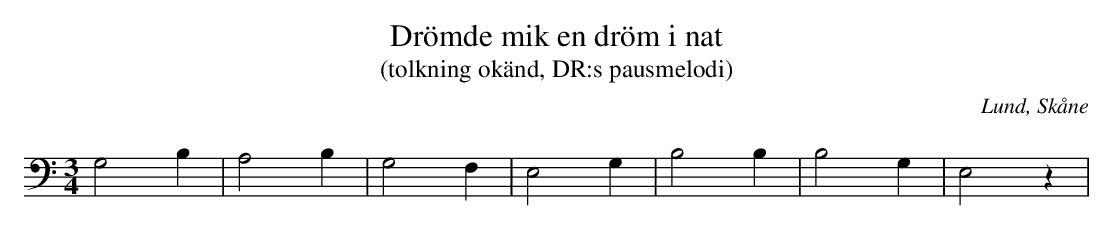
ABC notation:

X:1
T:Drömde mik en dröm i nat
T:(tolkning okänd, DR:s pausmelodi)
O:Lund, Skåne
M:3/4
L:1/4
K:C bass
G,2B,|A,2B,|G,2F,|E,2G,|B,2B,|B,2G,|E,2z|
